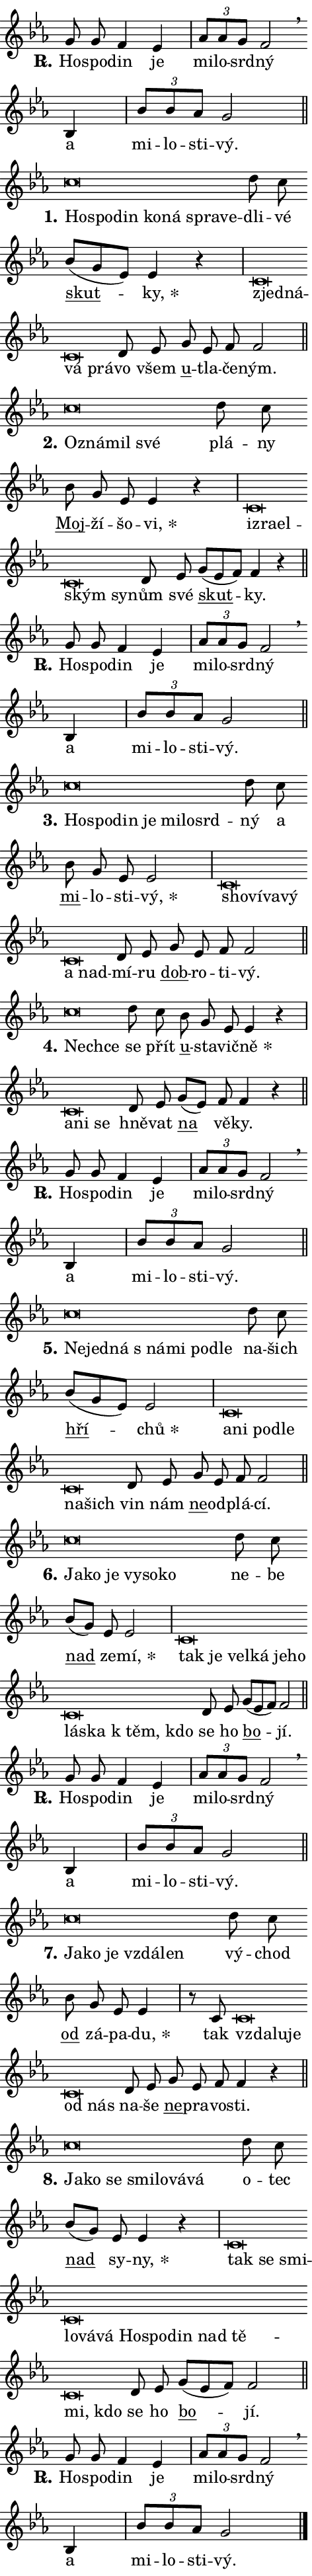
\version "2.24.0"
\header { tagline = "" }
\paper {
  indent = 0\cm
  top-margin = 0\cm
  right-margin = 0.13\cm % to fit lyric hyphens
  bottom-margin = 0\cm
  left-margin = 0\cm
  paper-width = 8\cm
  page-breaking = #ly:one-page-breaking
  system-system-spacing.basic-distance = #11
  score-system-spacing.basic-distance = #11
  ragged-last = ##f
}


%% Author: Thomas Morley
%% https://lists.gnu.org/archive/html/lilypond-user/2020-05/msg00002.html
#(define (line-position grob)
"Returns position of @var[grob} in current system:
   @code{'start}, if at first time-step
   @code{'end}, if at last time-step
   @code{'middle} otherwise
"
  (let* ((col (ly:item-get-column grob))
         (ln (ly:grob-object col 'left-neighbor))
         (rn (ly:grob-object col 'right-neighbor))
         (col-to-check-left (if (ly:grob? ln) ln col))
         (col-to-check-right (if (ly:grob? rn) rn col))
         (break-dir-left
           (and
             (ly:grob-property col-to-check-left 'non-musical #f)
             (ly:item-break-dir col-to-check-left)))
         (break-dir-right
           (and
             (ly:grob-property col-to-check-right 'non-musical #f)
             (ly:item-break-dir col-to-check-right))))
        (cond ((eqv? 1 break-dir-left) 'start)
              ((eqv? -1 break-dir-right) 'end)
              (else 'middle))))

#(define (tranparent-at-line-position vctor)
  (lambda (grob)
  "Relying on @code{line-position} select the relevant enry from @var{vctor}.
Used to determine transparency,"
    (case (line-position grob)
      ((end) (not (vector-ref vctor 0)))
      ((middle) (not (vector-ref vctor 1)))
      ((start) (not (vector-ref vctor 2))))))

noteHeadBreakVisibility =
#(define-music-function (break-visibility)(vector?)
"Makes @code{NoteHead}s transparent relying on @var{break-visibility}"
#{
  \override NoteHead.transparent =
    #(tranparent-at-line-position break-visibility)
#})

#(define delete-ledgers-for-transparent-note-heads
  (lambda (grob)
    "Reads whether a @code{NoteHead} is transparent.
If so this @code{NoteHead} is removed from @code{'note-heads} from
@var{grob}, which is supposed to be @code{LedgerLineSpanner}.
As a result ledgers are not printed for this @code{NoteHead}"
    (let* ((nhds-array (ly:grob-object grob 'note-heads))
           (nhds-list
             (if (ly:grob-array? nhds-array)
                 (ly:grob-array->list nhds-array)
                 '()))
           ;; Relies on the transparent-property being done before
           ;; Staff.LedgerLineSpanner.after-line-breaking is executed.
           ;; This is fragile ...
           (to-keep
             (remove
               (lambda (nhd)
                 (ly:grob-property nhd 'transparent #f))
               nhds-list)))
      ;; TODO find a better method to iterate over grob-arrays, similiar
      ;; to filter/remove etc for lists
      ;; For now rebuilt from scratch
      (set! (ly:grob-object grob 'note-heads)  '())
      (for-each
        (lambda (nhd)
          (ly:pointer-group-interface::add-grob grob 'note-heads nhd))
        to-keep))))

squashNotes = {
  \override NoteHead.X-extent = #'(-0.2 . 0.2)
  \override NoteHead.Y-extent = #'(-0.75 . 0)
  \override NoteHead.stencil =
    #(lambda (grob)
       (let ((pos (ly:grob-property grob 'staff-position)))
         (begin
           (if (< pos -7) (display "ERROR: Lower brevis then expected\n") (display ""))
           (if (<= pos -6) ly:text-interface::print ly:note-head::print))))
}
unSquashNotes = {
  \revert NoteHead.X-extent
  \revert NoteHead.Y-extent
  \revert NoteHead.stencil
}

hideNotes = \noteHeadBreakVisibility #begin-of-line-visible
unHideNotes = \noteHeadBreakVisibility #all-visible

% work-around for resetting accidentals
% https://lilypond.org/doc/v2.23/Documentation/notation/displaying-rhythms#unmetered-music
cadenzaMeasure = {
  \cadenzaOff
  \partial 1024 s1024
  \cadenzaOn
}

#(define-markup-command (accent layout props text) (markup?)
  "Underline accented syllable"
  (interpret-markup layout props
    #{\markup \override #'(offset . 4.3) \underline { #text }#}))

responsum = \markup \concat {
  "R" \hspace #-1.05 \path #0.1 #'((moveto 0 0.07) (lineto 0.9 0.8)) \hspace #0.05 "."
}

spaceSize = #0.6828661417322834 % exact space size for TeX Gyre Schola

\layout {
  \context {
    \Staff
    \remove "Time_signature_engraver"
    \override LedgerLineSpanner.after-line-breaking = #delete-ledgers-for-transparent-note-heads
  }
  \context {
    \Lyrics {
      \override LyricSpace.minimum-distance = \spaceSize
      \override LyricText.font-name = #"TeX Gyre Schola"
      \override LyricText.font-size = 1
      \override StanzaNumber.font-name = #"TeX Gyre Schola Bold"
      \override StanzaNumber.font-size = 1
    }
  }
  \context {
    \Score 
    \override NoteHead.text =
      #(lambda (grob) 
        (let ((pos (ly:grob-property grob 'staff-position)))
          #{\markup {
            \combine
              \halign #-0.55 \raise #(if (= pos -6) 0 0.5) \override #'(thickness . 2) \draw-line #'(3.2 . 0)
              \musicglyph "noteheads.sM1"
          }#}))
  }
}

% magnetic-lyrics.ily
%
%   written by
%     Jean Abou Samra <jean@abou-samra.fr>
%     Werner Lemberg <wl@gnu.org>
%
%   adapted by
%     Jiri Hon <jiri.hon@gmail.com>
%
% Version 2022-Apr-15

% https://www.mail-archive.com/lilypond-user@gnu.org/msg149350.html

#(define (Left_hyphen_pointer_engraver context)
   "Collect syllable-hyphen-syllable occurrences in lyrics and store
them in properties.  This engraver only looks to the left.  For
example, if the lyrics input is @code{foo -- bar}, it does the
following.

@itemize @bullet
@item
Set the @code{text} property of the @code{LyricHyphen} grob between
@q{foo} and @q{bar} to @code{foo}.

@item
Set the @code{left-hyphen} property of the @code{LyricText} grob with
text @q{foo} to the @code{LyricHyphen} grob between @q{foo} and
@q{bar}.
@end itemize

Use this auxiliary engraver in combination with the
@code{lyric-@/text::@/apply-@/magnetic-@/offset!} hook."
   (let ((hyphen #f)
         (text #f))
     (make-engraver
      (acknowledgers
       ((lyric-syllable-interface engraver grob source-engraver)
        (set! text grob)))
      (end-acknowledgers
       ((lyric-hyphen-interface engraver grob source-engraver)
        ;(when (not (grob::has-interface grob 'lyric-space-interface))
          (set! hyphen grob)));)
      ((stop-translation-timestep engraver)
       (when (and text hyphen)
         (ly:grob-set-object! text 'left-hyphen hyphen))
       (set! text #f)
       (set! hyphen #f)))))

#(define (lyric-text::apply-magnetic-offset! grob)
   "If the space between two syllables is less than the value in
property @code{LyricText@/.details@/.squash-threshold}, move the right
syllable to the left so that it gets concatenated with the left
syllable.

Use this function as a hook for
@code{LyricText@/.after-@/line-@/breaking} if the
@code{Left_@/hyphen_@/pointer_@/engraver} is active."
   (let ((hyphen (ly:grob-object grob 'left-hyphen #f)))
     (when hyphen
       (let ((left-text (ly:spanner-bound hyphen LEFT)))
         (when (grob::has-interface left-text 'lyric-syllable-interface)
           (let* ((common (ly:grob-common-refpoint grob left-text X))
                  (this-x-ext (ly:grob-extent grob common X))
                  (left-x-ext
                   (begin
                     ;; Trigger magnetism for left-text.
                     (ly:grob-property left-text 'after-line-breaking)
                     (ly:grob-extent left-text common X)))
                  ;; `delta` is the gap width between two syllables.
                  (delta (- (interval-start this-x-ext)
                            (interval-end left-x-ext)))
                  (details (ly:grob-property grob 'details))
                  (threshold (assoc-get 'squash-threshold details 0.2)))
             (when (< delta threshold)
               (let* (;; We have to manipulate the input text so that
                      ;; ligatures crossing syllable boundaries are not
                      ;; disabled.  For languages based on the Latin
                      ;; script this is essentially a beautification.
                      ;; However, for non-Western scripts it can be a
                      ;; necessity.
                      (lt (ly:grob-property left-text 'text))
                      (rt (ly:grob-property grob 'text))
                      (is-space (grob::has-interface hyphen 'lyric-space-interface))
                      (space (if is-space " " ""))
                      (extra-delta (if is-space spaceSize 0))
                      ;; Append new syllable.
                      (ltrt-space (if (and (string? lt) (string? rt))
                                (string-append lt space rt)
                                (make-concat-markup (list lt space rt))))
                      ;; Right-align `ltrt` to the right side.
                      (ltrt-space-markup (grob-interpret-markup
                               grob
                               (make-translate-markup
                                (cons (interval-length this-x-ext) 0)
                                (make-right-align-markup ltrt-space)))))
                 (begin
                   ;; Don't print `left-text`.
                   (ly:grob-set-property! left-text 'stencil #f)
                   ;; Set text and stencil (which holds all collected
                   ;; syllables so far) and shift it to the left.
                   (ly:grob-set-property! grob 'text ltrt-space)
                   (ly:grob-set-property! grob 'stencil ltrt-space-markup)
                   (ly:grob-translate-axis! grob (- (- delta extra-delta)) X))))))))))


#(define (lyric-hyphen::displace-bounds-first grob)
   ;; Make very sure this callback isn't triggered too early.
   (let ((left (ly:spanner-bound grob LEFT))
         (right (ly:spanner-bound grob RIGHT)))
     (ly:grob-property left 'after-line-breaking)
     (ly:grob-property right 'after-line-breaking)
     (ly:lyric-hyphen::print grob)))

squashThreshold = #0.4

\layout {
  \context {
    \Lyrics
    \consists #Left_hyphen_pointer_engraver
    \override LyricText.after-line-breaking =
      #lyric-text::apply-magnetic-offset!
    \override LyricHyphen.stencil = #lyric-hyphen::displace-bounds-first
    \override LyricText.details.squash-threshold = \squashThreshold
    \override LyricHyphen.minimum-distance = 0
    \override LyricHyphen.minimum-length = \squashThreshold
  }
}

squashText = \override LyricText.details.squash-threshold = 9999
unSquashText = \override LyricText.details.squash-threshold = \squashThreshold

leftText = \override LyricText.self-alignment-X = #LEFT
unLeftText = \revert LyricText.self-alignment-X

starOffset = #(lambda (grob) 
                (let ((x_offset (ly:self-alignment-interface::aligned-on-x-parent grob)))
                  (if (= x_offset 0) 0 (+ x_offset 1.2))))

star = #(define-music-function (syllable)(string?)
"Append star separator at the end of a syllable"
#{
  \once \override LyricText.X-offset = #starOffset
  \lyricmode { \markup {
    #syllable
    \override #'((font-name . "TeX Gyre Schola Bold")) \hspace #0.2 \lower #0.65 \larger "*"
  } }
#})

starAccent = #(define-music-function (syllable)(string?)
"Append star separator at the end of a syllable and make accent"
#{
  \once \override LyricText.X-offset = #starOffset
  \lyricmode { \markup {
    \accent #syllable
    \override #'((font-name . "TeX Gyre Schola Bold")) \hspace #0.2 \lower #0.65 \larger "*"
  } }
#})

breath = #(define-music-function (syllable)(string?)
"Append breathing indicator at the end of a syllable"
#{
  \lyricmode { \markup { #syllable "+" } }
#})

optionalBreath = #(define-music-function (syllable)(string?)
"Append optional breathing indicator at the end of a syllable"
#{
  \lyricmode { \markup { #syllable "(+)" } }
#})


\score {
    <<
        \new Voice = "melody" { \cadenzaOn \key es \major \relative { g'8 g f4 es \cadenzaMeasure \bar "|" \tuplet 3/2 { as8[ as g] } f2 \breathe \bar "" bes,4 \cadenzaMeasure \bar "|" \tuplet 3/2 {bes'8[ bes as] } g2 \cadenzaMeasure \bar "||" \break } }
        \new Lyrics \lyricsto "melody" { \lyricmode { \set stanza = \responsum
Ho -- spo -- din je mi -- lo -- srd -- ný a mi -- lo -- sti -- vý. } }
    >>
    \layout {}
}

\score {
    <<
        \new Voice = "melody" { \cadenzaOn \key es \major \relative { \squashNotes c''\breve*1/16 \hideNotes \breve*1/16 \bar "" \breve*1/16 \bar "" \breve*1/16 \bar "" \breve*1/16 \bar "" \breve*1/16 \breve*1/16 \bar "" \unHideNotes \unSquashNotes d8 c \bar "" bes[( g es)] es4 r \cadenzaMeasure \bar "|" \squashNotes c\breve*1/16 \hideNotes \breve*1/16 \bar "" \breve*1/16 \breve*1/16 \bar "" \unHideNotes \unSquashNotes d8 es \bar "" g es f f2 \cadenzaMeasure \bar "||" \break } }
        \new Lyrics \lyricsto "melody" { \lyricmode { \set stanza = "1."
\leftText Ho -- \squashText spo -- din ko -- ná spra -- ve -- \unLeftText \unSquashText dli -- vé \markup \accent skut -- \star ky, \leftText zjed -- \squashText ná -- vá prá -- \unLeftText \unSquashText vo všem \markup \accent u -- tla -- če -- ným. } }
    >>
    \layout {}
}

\score {
    <<
        \new Voice = "melody" { \cadenzaOn \key es \major \relative { \squashNotes c''\breve*1/16 \hideNotes \breve*1/16 \bar "" \breve*1/16 \breve*1/16 \bar "" \unHideNotes \unSquashNotes d8 c \bar "" bes g es es4 r \cadenzaMeasure \bar "|" \squashNotes c\breve*1/16 \hideNotes \breve*1/16 \bar "" \breve*1/16 \bar "" \breve*1/16 \breve*1/16 \bar "" \unHideNotes \unSquashNotes d8 es \bar "" g[( es f)] f4 r \cadenzaMeasure \bar "||" \break } }
        \new Lyrics \lyricsto "melody" { \lyricmode { \set stanza = "2."
\leftText Oz -- \squashText ná -- mil své \unLeftText \unSquashText plá -- ny \markup \accent Moj -- ží -- šo -- \star vi, \leftText iz -- \squashText ra -- el -- ským sy -- \unLeftText \unSquashText nům své \markup \accent skut -- ky. } }
    >>
    \layout {}
}

\score {
    <<
        \new Voice = "melody" { \cadenzaOn \key es \major \relative { g'8 g f4 es \cadenzaMeasure \bar "|" \tuplet 3/2 { as8[ as g] } f2 \breathe \bar "" bes,4 \cadenzaMeasure \bar "|" \tuplet 3/2 {bes'8[ bes as] } g2 \cadenzaMeasure \bar "||" \break } }
        \new Lyrics \lyricsto "melody" { \lyricmode { \set stanza = \responsum
Ho -- spo -- din je mi -- lo -- srd -- ný a mi -- lo -- sti -- vý. } }
    >>
    \layout {}
}

\score {
    <<
        \new Voice = "melody" { \cadenzaOn \key es \major \relative { \squashNotes c''\breve*1/16 \hideNotes \breve*1/16 \bar "" \breve*1/16 \bar "" \breve*1/16 \bar "" \breve*1/16 \bar "" \breve*1/16 \breve*1/16 \bar "" \unHideNotes \unSquashNotes d8 c \bar "" bes g es es2 \cadenzaMeasure \bar "|" \squashNotes c\breve*1/16 \hideNotes \breve*1/16 \bar "" \breve*1/16 \bar "" \breve*1/16 \bar "" \breve*1/16 \breve*1/16 \bar "" \unHideNotes \unSquashNotes d8 es \bar "" g es f f2 \cadenzaMeasure \bar "||" \break } }
        \new Lyrics \lyricsto "melody" { \lyricmode { \set stanza = "3."
\leftText Ho -- \squashText spo -- din je mi -- lo -- srd -- \unLeftText \unSquashText ný a \markup \accent mi -- lo -- sti -- \star vý, \leftText sho -- \squashText ví -- va -- vý a nad -- \unLeftText \unSquashText mí -- ru \markup \accent dob -- ro -- ti -- vý. } }
    >>
    \layout {}
}

\score {
    <<
        \new Voice = "melody" { \cadenzaOn \key es \major \relative { \squashNotes c''\breve*1/16 \hideNotes \breve*1/16 \bar "" \unHideNotes \unSquashNotes d8 c \bar "" bes g es es4 r \cadenzaMeasure \bar "|" \squashNotes c\breve*1/16 \hideNotes \breve*1/16 \breve*1/16 \bar "" \unHideNotes \unSquashNotes d8 es \bar "" g[( es)] f f4 r \cadenzaMeasure \bar "||" \break } }
        \new Lyrics \lyricsto "melody" { \lyricmode { \set stanza = "4."
\leftText Nech -- \squashText ce \unLeftText \unSquashText se přít \markup \accent u -- sta -- vič -- \star ně \leftText a -- \squashText ni se \unLeftText \unSquashText hně -- vat \markup \accent na vě -- ky. } }
    >>
    \layout {}
}

\score {
    <<
        \new Voice = "melody" { \cadenzaOn \key es \major \relative { g'8 g f4 es \cadenzaMeasure \bar "|" \tuplet 3/2 { as8[ as g] } f2 \breathe \bar "" bes,4 \cadenzaMeasure \bar "|" \tuplet 3/2 {bes'8[ bes as] } g2 \cadenzaMeasure \bar "||" \break } }
        \new Lyrics \lyricsto "melody" { \lyricmode { \set stanza = \responsum
Ho -- spo -- din je mi -- lo -- srd -- ný a mi -- lo -- sti -- vý. } }
    >>
    \layout {}
}

\score {
    <<
        \new Voice = "melody" { \cadenzaOn \key es \major \relative { \squashNotes c''\breve*1/16 \hideNotes \breve*1/16 \bar "" \breve*1/16 \bar "" \breve*1/16 \bar "" \breve*1/16 \bar "" \breve*1/16 \breve*1/16 \bar "" \unHideNotes \unSquashNotes d8 c \bar "" bes[( g es)] es2 \cadenzaMeasure \bar "|" \squashNotes c\breve*1/16 \hideNotes \breve*1/16 \bar "" \breve*1/16 \bar "" \breve*1/16 \bar "" \breve*1/16 \breve*1/16 \bar "" \unHideNotes \unSquashNotes d8 es \bar "" g es f f2 \cadenzaMeasure \bar "||" \break } }
        \new Lyrics \lyricsto "melody" { \lyricmode { \set stanza = "5."
\leftText Ne -- \squashText jed -- ná "s ná" -- mi po -- dle \unLeftText \unSquashText na -- šich \markup \accent hří -- \star chů \leftText a -- \squashText ni po -- dle na -- šich \unLeftText \unSquashText vin nám \markup \accent ne -- od -- plá -- cí. } }
    >>
    \layout {}
}

\score {
    <<
        \new Voice = "melody" { \cadenzaOn \key es \major \relative { \squashNotes c''\breve*1/16 \hideNotes \breve*1/16 \bar "" \breve*1/16 \bar "" \breve*1/16 \bar "" \breve*1/16 \breve*1/16 \bar "" \unHideNotes \unSquashNotes d8 c \bar "" bes[( g)] es es2 \cadenzaMeasure \bar "|" \squashNotes c\breve*1/16 \hideNotes \breve*1/16 \bar "" \breve*1/16 \bar "" \breve*1/16 \bar "" \breve*1/16 \bar "" \breve*1/16 \bar "" \breve*1/16 \bar "" \breve*1/16 \bar "" \breve*1/16 \breve*1/16 \bar "" \unHideNotes \unSquashNotes d8 es \bar "" g[( es f)] f2 \cadenzaMeasure \bar "||" \break } }
        \new Lyrics \lyricsto "melody" { \lyricmode { \set stanza = "6."
\leftText Ja -- \squashText ko je vy -- so -- ko \unLeftText \unSquashText ne -- be \markup \accent nad ze -- \star mí, \leftText tak \squashText je vel -- ká je -- ho lá -- ska "k těm," kdo \unLeftText \unSquashText se ho \markup \accent bo -- jí. } }
    >>
    \layout {}
}

\score {
    <<
        \new Voice = "melody" { \cadenzaOn \key es \major \relative { g'8 g f4 es \cadenzaMeasure \bar "|" \tuplet 3/2 { as8[ as g] } f2 \breathe \bar "" bes,4 \cadenzaMeasure \bar "|" \tuplet 3/2 {bes'8[ bes as] } g2 \cadenzaMeasure \bar "||" \break } }
        \new Lyrics \lyricsto "melody" { \lyricmode { \set stanza = \responsum
Ho -- spo -- din je mi -- lo -- srd -- ný a mi -- lo -- sti -- vý. } }
    >>
    \layout {}
}

\score {
    <<
        \new Voice = "melody" { \cadenzaOn \key es \major \relative { \squashNotes c''\breve*1/16 \hideNotes \breve*1/16 \bar "" \breve*1/16 \bar "" \breve*1/16 \breve*1/16 \bar "" \unHideNotes \unSquashNotes d8 c \bar "" bes g es es4 \cadenzaMeasure \bar "|" r8 c8 \squashNotes c\breve*1/16 \hideNotes \breve*1/16 \bar "" \breve*1/16 \bar "" \breve*1/16 \breve*1/16 \bar "" \unHideNotes \unSquashNotes d8 es \bar "" g es f f4 r \cadenzaMeasure \bar "||" \break } }
        \new Lyrics \lyricsto "melody" { \lyricmode { \set stanza = "7."
\leftText Ja -- \squashText ko je vzdá -- len \unLeftText \unSquashText vý -- chod \markup \accent od zá -- pa -- \star du, tak \leftText vzda -- \squashText lu -- je od nás \unLeftText \unSquashText na -- še \markup \accent ne -- pra -- vo -- sti. } }
    >>
    \layout {}
}

\score {
    <<
        \new Voice = "melody" { \cadenzaOn \key es \major \relative { \squashNotes c''\breve*1/16 \hideNotes \breve*1/16 \bar "" \breve*1/16 \bar "" \breve*1/16 \bar "" \breve*1/16 \bar "" \breve*1/16 \breve*1/16 \bar "" \unHideNotes \unSquashNotes d8 c \bar "" bes[( g)] es es4 r \cadenzaMeasure \bar "|" \squashNotes c\breve*1/16 \hideNotes \breve*1/16 \bar "" \breve*1/16 \bar "" \breve*1/16 \bar "" \breve*1/16 \bar "" \breve*1/16 \bar "" \breve*1/16 \bar "" \breve*1/16 \bar "" \breve*1/16 \bar "" \breve*1/16 \bar "" \breve*1/16 \bar "" \breve*1/16 \breve*1/16 \bar "" \unHideNotes \unSquashNotes d8 es \bar "" g[( es f)] f2 \cadenzaMeasure \bar "||" \break } }
        \new Lyrics \lyricsto "melody" { \lyricmode { \set stanza = "8."
\leftText Ja -- \squashText ko se smi -- lo -- vá -- vá \unLeftText \unSquashText o -- tec \markup \accent nad sy -- \star ny, \leftText tak \squashText se smi -- lo -- vá -- vá Ho -- spo -- din nad tě -- mi, kdo \unLeftText \unSquashText se ho \markup \accent bo -- jí. } }
    >>
    \layout {}
}

\score {
    <<
        \new Voice = "melody" { \cadenzaOn \key es \major \relative { g'8 g f4 es \cadenzaMeasure \bar "|" \tuplet 3/2 { as8[ as g] } f2 \breathe \bar "" bes,4 \cadenzaMeasure \bar "|" \tuplet 3/2 {bes'8[ bes as] } g2 \cadenzaMeasure \bar "||" \break } \bar "|." }
        \new Lyrics \lyricsto "melody" { \lyricmode { \set stanza = \responsum
Ho -- spo -- din je mi -- lo -- srd -- ný a mi -- lo -- sti -- vý. } }
    >>
    \layout {}
}
